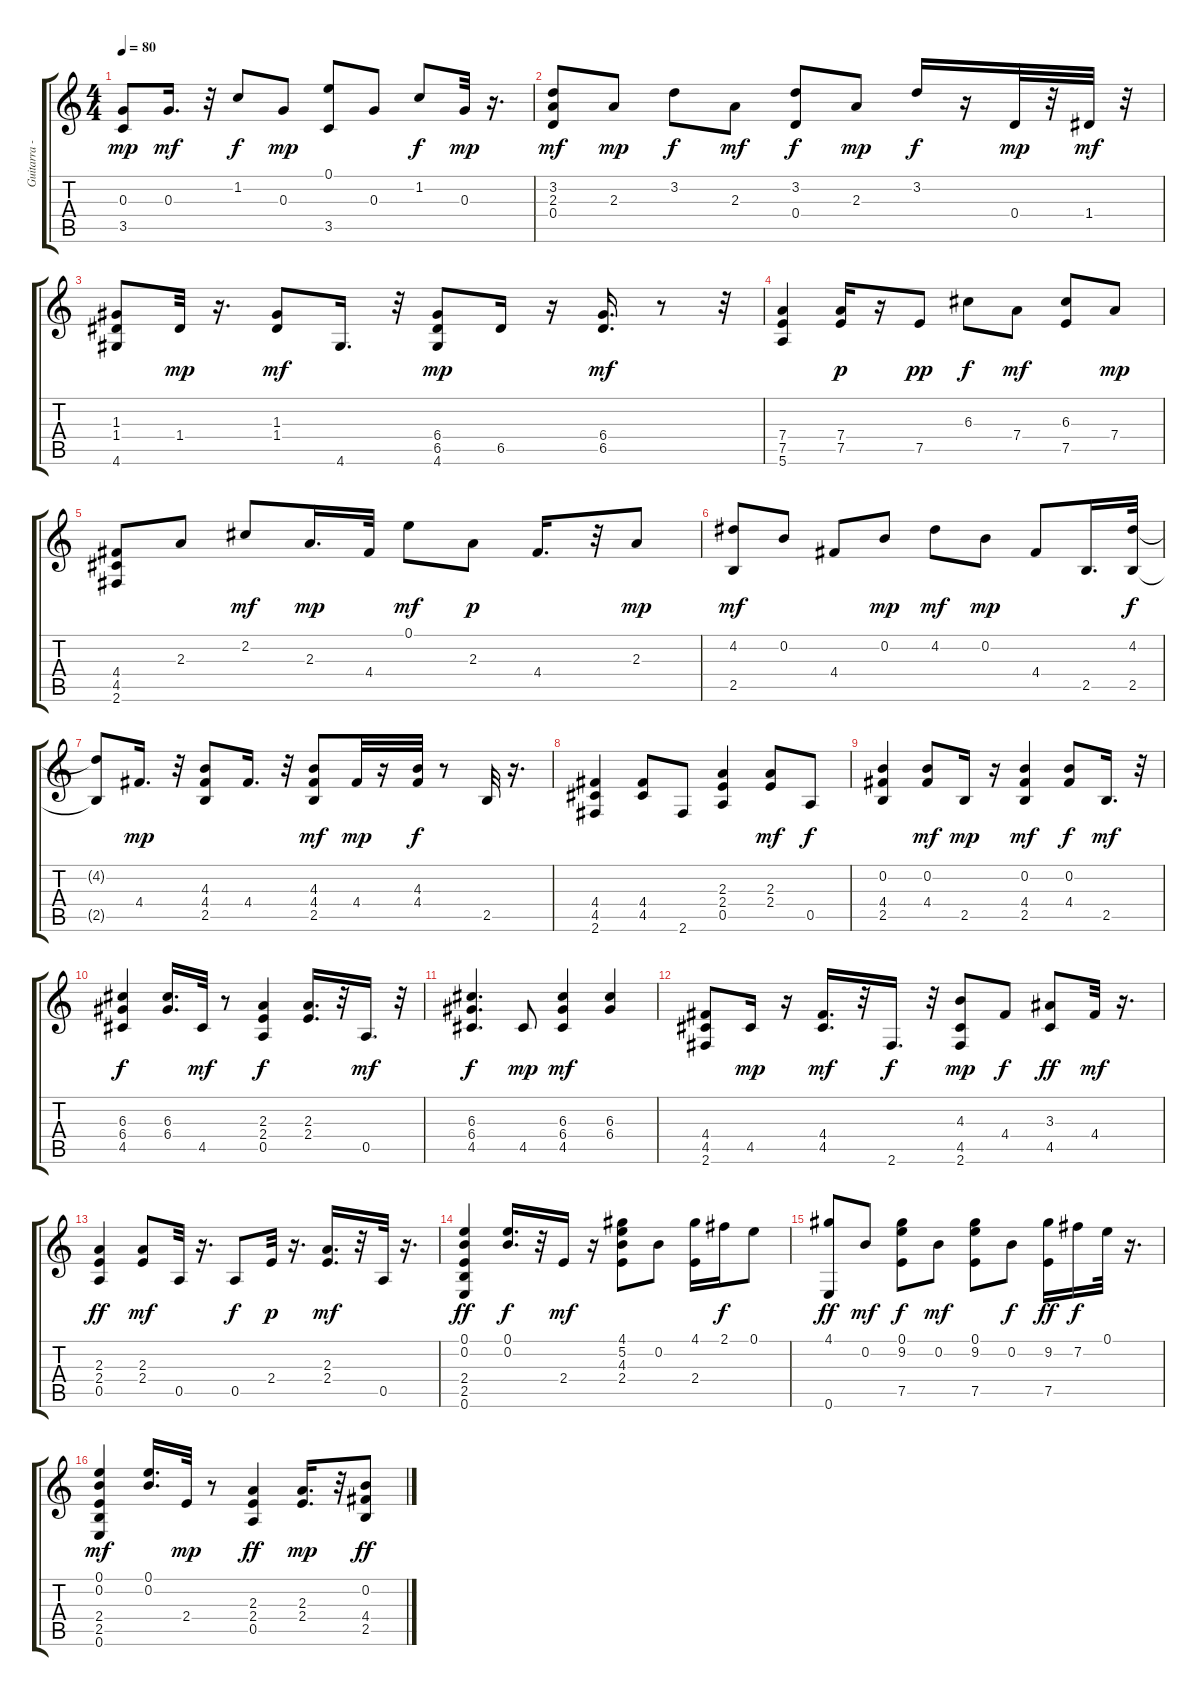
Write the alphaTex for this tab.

\track ("Guitarra - Overdrive 2" "Guitarra -") {instrument overdrivenguitar}
\staff {score tabs}
\tuning (E4 B3 G3 D3 A2 E2) {hide}
\ts (4 4)
\tempo 80
\clef g2
\ks c
(0.3 3.5).8{dy mp} 0.3.16{d dy mf} r.32 1.2.8{dy f} 0.3.8{dy mp} (0.1 3.5).8 0.3.8 1.2.8{dy f} 0.3.32{dy mp} r.16{d} |
(3.2 2.3 0.4).8{dy mf} 2.3.8{dy mp} 3.2.8{dy f} 2.3.8{dy mf} (3.2 0.4).8{dy f} 2.3.8{dy mp} 3.2.16{dy f} r.16 0.4.32{dy mp} r.32 1.4.32{dy mf} r.32 |
(1.3 1.4 4.6).8 1.4.32{dy mp} r.16{d} (1.3 1.4).8{dy mf} 4.6.16{d} r.32 (6.4 6.5 4.6).8{dy mp} 6.5.16 r.16 (6.4 6.5).16{d dy mf} r.8 r.32 |
(7.4 7.5 5.6).4 (7.4 7.5).16{dy p} r.16 7.5.8{dy pp} 6.3.8{dy f} 7.4.8{dy mf} (6.3 7.5).8 7.4.8{dy mp} |
(4.4 4.5 2.6).8 2.3.8 2.2.8{dy mf} 2.3.16{d dy mp} 4.4.32 0.1.8{dy mf} 2.3.8{dy p} 4.4.16{d} r.32 2.3.8{dy mp} |
(4.2 2.5).8{dy mf} 0.2.8 4.4.8 0.2.8{dy mp} 4.2.8{dy mf} 0.2.8{dy mp} 4.4.8 2.5.16{d} (4.2 2.5).32{dy f} |
(4.2{t} 2.5{t}).8 4.4.16{d dy mp} r.32 (4.3 4.4 2.5).8 4.4.16{d} r.32 (4.3 4.4 2.5).8{dy mf} 4.4.32{dy mp} r.16 (4.3 4.4).32{dy f} r.8 2.5.32 r.16{d} |
(4.4 4.5 2.6).4 (4.4 4.5).8 2.6.8 (2.3 2.4 0.5).4 (2.3 2.4).8{dy mf} 0.5.8{dy f} |
(0.2 4.4 2.5).4 (0.2 4.4).8{dy mf} 2.5.16{dy mp} r.16 (0.2 4.4 2.5).4{dy mf} (0.2 4.4).8{dy f} 2.5.16{d dy mf} r.32 |
(6.3 6.4 4.5).4{dy f} (6.3 6.4).16{d} 4.5.32{dy mf} r.8 (2.3 2.4 0.5).4{dy f} (2.3 2.4).16{d} r.32 0.5.16{d dy mf} r.32 |
(6.3 6.4 4.5).4{d dy f} 4.5.8{dy mp} (6.3 6.4 4.5).4{dy mf} (6.3 6.4).4 |
(4.4 4.5 2.6).8 4.5.16{dy mp} r.16 (4.4 4.5).16{d dy mf} r.32 2.6.16{d dy f} r.32 (4.3 4.5 2.6).8{dy mp} 4.4.8{dy f} (3.3 4.5).8{dy ff} 4.4.32{dy mf} r.16{d} |
(2.3 2.4 0.5).4{dy ff} (2.3 2.4).8{dy mf} 0.5.32 r.16{d} 0.5.8{dy f} 2.4.32{dy p} r.16{d} (2.3 2.4).16{d dy mf} r.32 0.5.32 r.16{d} |
(0.1 0.2 2.4 2.5 0.6).4{dy ff} (0.1 0.2).16{d dy f} r.32 2.4.16{dy mf} r.16 (4.1 5.2 4.3 2.4).8 0.2.8 (4.1 2.4).16 2.1.16{dy f} 0.1.8 |
(4.1 0.6).8{dy ff} 0.2.8{dy mf} (0.1 9.2 7.5).8{dy f} 0.2.8{dy mf} (0.1 9.2 7.5).8 0.2.8{dy f} (9.2 7.5).16{dy ff} 7.2.16{dy f} 0.1.32 r.16{d} |
(0.1 0.2 2.4 2.5 0.6).4{dy mf} (0.1 0.2).16{d} 2.4.32{dy mp} r.8 (2.3 2.4 0.5).4{dy ff} (2.3 2.4).16{d dy mp} r.32 (0.2 4.4 2.5).8{dy ff}
